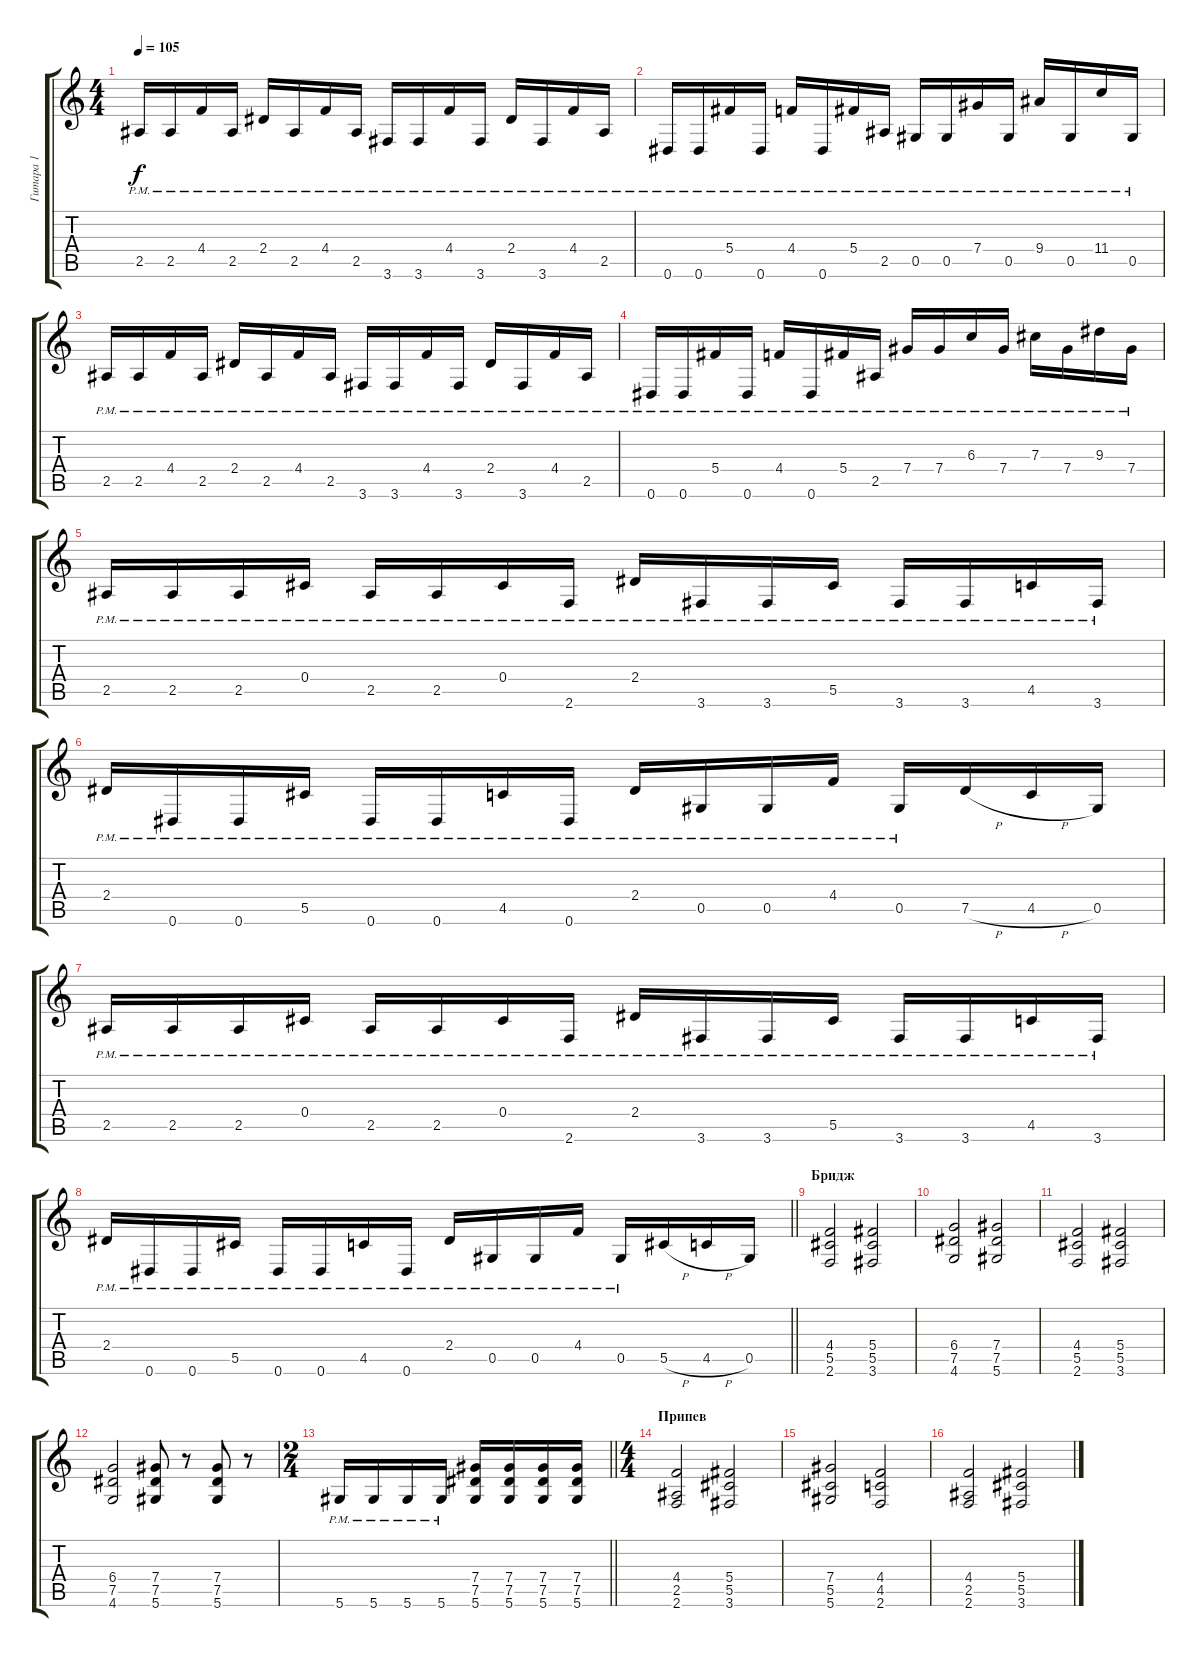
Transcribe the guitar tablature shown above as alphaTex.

\track ("Гитара 1" "Гитара 1") {instrument distortionguitar}
\staff {score tabs}
\tuning (Eb4 Bb3 Gb3 Db3 Ab2 Eb2) {hide}
\ts (4 4)
\tempo 105
\clef g2
\ks c
2.5{pm}.16{dy f} 2.5{pm}.16 4.4{pm}.16 2.5{pm}.16 2.4{pm}.16 2.5{pm}.16 4.4{pm}.16 2.5{pm}.16 3.6{pm}.16 3.6{pm}.16 4.4{pm}.16 3.6{pm}.16 2.4{pm}.16 3.6{pm}.16 4.4{pm}.16 2.5{pm}.16 |
0.6{pm}.16 0.6{pm}.16 5.4{pm}.16 0.6{pm}.16 4.4{pm}.16 0.6{pm}.16 5.4{pm}.16 2.5{pm}.16 0.5{pm}.16 0.5{pm}.16 7.4{pm}.16 0.5{pm}.16 9.4{pm}.16 0.5{pm}.16 11.4{pm}.16 0.5{pm}.16 |
2.5{pm}.16 2.5{pm}.16 4.4{pm}.16 2.5{pm}.16 2.4{pm}.16 2.5{pm}.16 4.4{pm}.16 2.5{pm}.16 3.6{pm}.16 3.6{pm}.16 4.4{pm}.16 3.6{pm}.16 2.4{pm}.16 3.6{pm}.16 4.4{pm}.16 2.5{pm}.16 |
0.6{pm}.16 0.6{pm}.16 5.4{pm}.16 0.6{pm}.16 4.4{pm}.16 0.6{pm}.16 5.4{pm}.16 2.5{pm}.16 7.4{pm}.16 7.4{pm}.16 6.3{pm}.16 7.4{pm}.16 7.3{pm}.16 7.4{pm}.16 9.3{pm}.16 7.4{pm}.16 |
2.5{pm}.16 2.5{pm}.16 2.5{pm}.16 0.4{pm}.16 2.5{pm}.16 2.5{pm}.16 0.4{pm}.16 2.6{pm}.16 2.4{pm}.16 3.6{pm}.16 3.6{pm}.16 5.5{pm}.16 3.6{pm}.16 3.6{pm}.16 4.5{pm}.16 3.6{pm}.16 |
2.4{pm}.16 0.6{pm}.16 0.6{pm}.16 5.5{pm}.16 0.6{pm}.16 0.6{pm}.16 4.5{pm}.16 0.6{pm}.16 2.4{pm}.16 0.5{pm}.16 0.5{pm}.16 4.4{pm}.16 0.5{pm}.16 7.5{h}.16 4.5{h}.16 0.5.16 |
2.5{pm}.16 2.5{pm}.16 2.5{pm}.16 0.4{pm}.16 2.5{pm}.16 2.5{pm}.16 0.4{pm}.16 2.6{pm}.16 2.4{pm}.16 3.6{pm}.16 3.6{pm}.16 5.5{pm}.16 3.6{pm}.16 3.6{pm}.16 4.5{pm}.16 3.6{pm}.16 |
\barLineRight lightlight
2.4{pm}.16 0.6{pm}.16 0.6{pm}.16 5.5{pm}.16 0.6{pm}.16 0.6{pm}.16 4.5{pm}.16 0.6{pm}.16 2.4{pm}.16 0.5{pm}.16 0.5{pm}.16 4.4{pm}.16 0.5{pm}.16 5.5{h}.16 4.5{h}.16 0.5.16 |
\section ("" "Бридж")
(4.4 5.5 2.6).2 (5.4 5.5 3.6).2 |
(6.4 7.5 4.6).2 (7.4 7.5 5.6).2 |
(4.4 5.5 2.6).2 (5.4 5.5 3.6).2 |
(6.4 7.5 4.6).2 (7.4 7.5 5.6).8 r.8 (7.4 7.5 5.6).8 r.8 |
\ts (2 4)
\barLineRight lightlight
5.6{pm}.16 5.6{pm}.16 5.6{pm}.16 5.6{pm}.16 (7.4 7.5 5.6).16 (7.4 7.5 5.6).16 (7.4 7.5 5.6).16 (7.4 7.5 5.6).16 |
\ts (4 4)
\section ("" "Припев")
(4.4 2.5 2.6).2 (5.4 5.5 3.6).2 |
(7.4 5.5 5.6).2 (4.4 4.5 2.6).2 |
(4.4 2.5 2.6).2 (5.4 5.5 3.6).2
